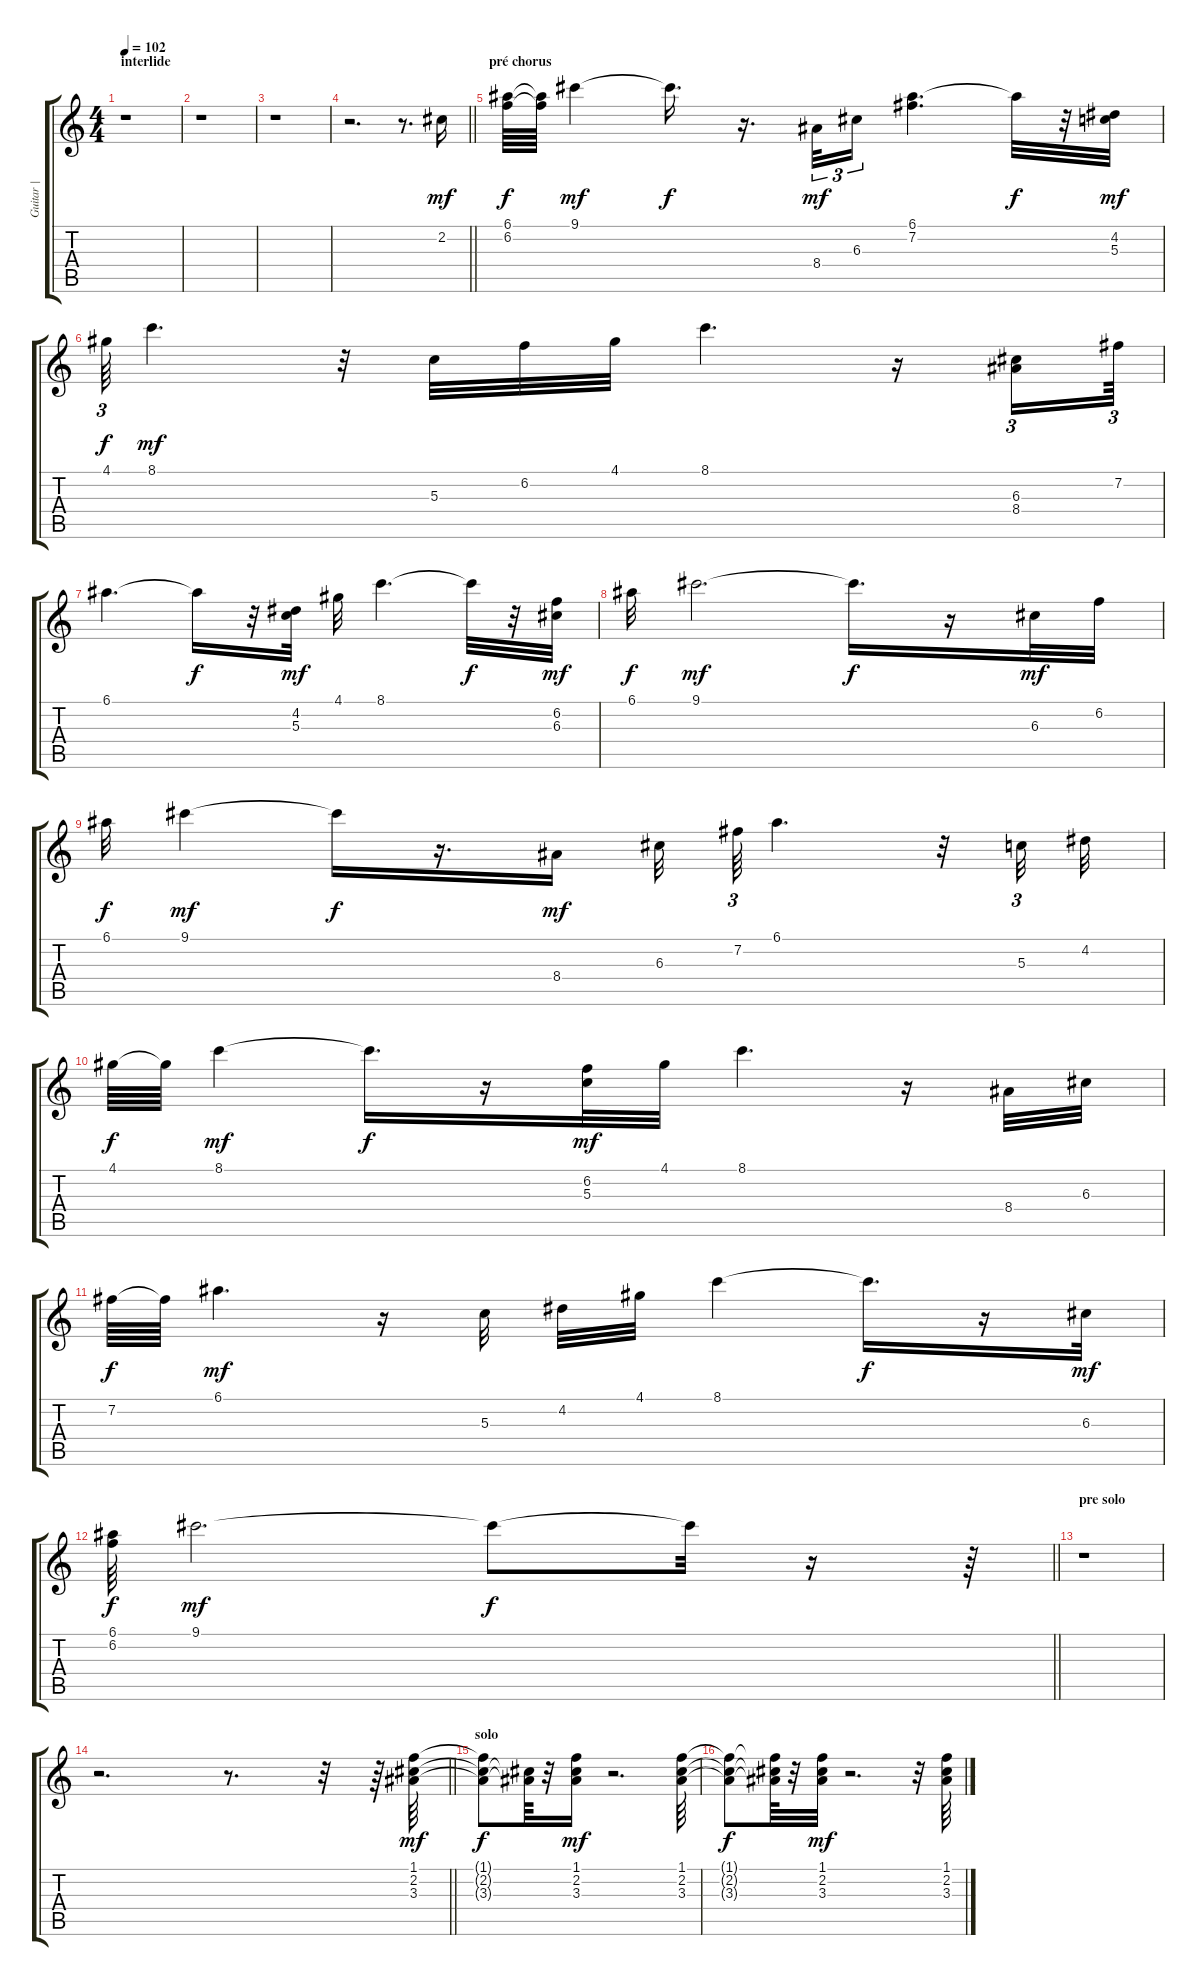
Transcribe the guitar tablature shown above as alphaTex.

\track ("Guitar |" "Guitar |") {instrument electricguitarjazz}
\staff {score tabs}
\tuning (E4 B3 G3 D3 A2 E2) {hide}
\ts (4 4)
\section ("" "interlide")
\tempo 102
\clef g2
\ks c
r.1{dy mf} |
r.1 |
r.1 |
\barLineRight lightlight
r.2{d} r.8{d} 2.2.16 |
\section ("" "pré chorus")
(6.1 6.2).64{dy f} (6.1{t} 6.2{t}).64 9.1.4{dy mf} 9.1{t}.16{d dy f} r.16{d} 8.4.32{tu (3 2) dy mf} 6.3.16{tu (3 2)} (6.1 7.2).4{d} 6.1{t}.32{dy f} r.32 (4.2 5.3).32{dy mf} |
4.1.64{tu (3 2) dy f} 8.1.4{d dy mf} r.32 5.3.32 6.2.32 4.1.32 8.1.4{d} r.16 (6.3 8.4).16{tu (3 2)} 7.2.64{tu (3 2)} |
6.1.4{d} 6.1{t}.16{dy f} r.32 (4.2 5.3).32{dy mf} 4.1.32 8.1.4{d} 8.1{t}.32{dy f} r.32 (6.2 6.3).32{dy mf} |
6.1.32{dy f} 9.1.2{d dy mf} 9.1{t}.16{d dy f} r.16 6.3.32{dy mf} 6.2.32 |
6.1.32{dy f} 9.1.4{dy mf} 9.1{t}.16{dy f} r.16{d} 8.4.16{dy mf} 6.3.32 7.2.64{tu (3 2)} 6.1.4{d} r.32 5.3.32{tu (3 2)} 4.2.32 |
4.1.64{dy f} 4.1{t}.64 8.1.4{dy mf} 8.1{t}.16{d dy f} r.16 (6.2 5.3).32{dy mf} 4.1.32 8.1.4{d} r.16 8.4.32 6.3.32 |
7.2.64{dy f} 7.2{t}.64 6.1.4{d dy mf} r.16 5.3.32 4.2.32 4.1.32 8.1.4 8.1{t}.16{d dy f} r.16 6.3.32{dy mf} |
\barLineRight lightlight
(6.1 6.2).64{dy f} 9.1.2{d dy mf} 9.1{t}.8{dy f} 9.1{t}.32 r.16 r.64 |
\section ("" "pre solo")
r.1 |
\barLineRight lightlight
r.2{d} r.8{d} r.32 r.64 (1.1 2.2 3.3).64{dy mf} |
\section ("" "solo")
(1.1{t} 2.2{t} 3.3{t}).8{dy f} (2.2{t} 3.3{t}).64 r.32 (1.1 2.2 3.3).16{dy mf} r.2{d} (1.1 2.2 3.3).64 |
(1.1{t} 2.2{t} 3.3{t}).8{dy f} (1.1{t} 2.2{t} 3.3{t}).64 r.32 (1.1 2.2 3.3).32{dy mf} r.2{d} r.32 (1.1 2.2 3.3).64
